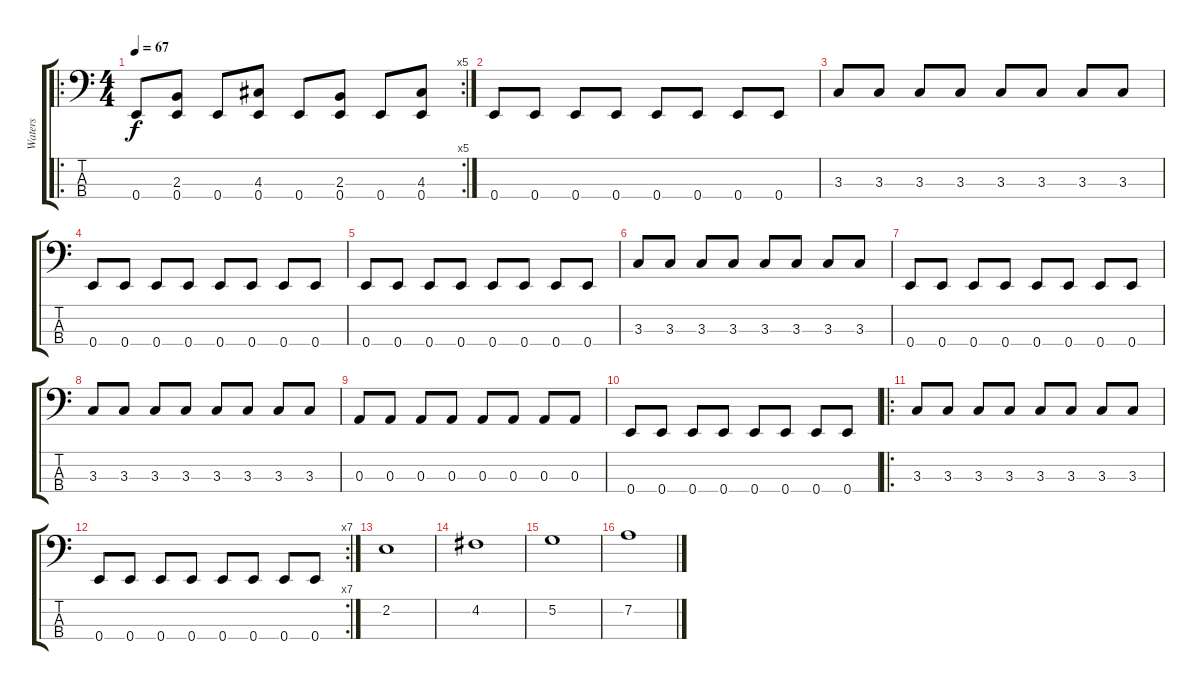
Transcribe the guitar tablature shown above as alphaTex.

\track ("Waters" "Waters") {instrument electricbasspick}
\staff {score tabs}
\tuning (G2 D2 A1 E1) {hide}
\ro
\rc 5
\ts (4 4)
\tempo 67
\clef f4
\ks c
0.4.8{dy f instrument electricbasspick} (2.3 0.4).8 0.4.8 (4.3 0.4).8 0.4.8 (2.3 0.4).8 0.4.8 (4.3 0.4).8 |
0.4.8 0.4.8 0.4.8 0.4.8 0.4.8 0.4.8 0.4.8 0.4.8 |
3.3.8 3.3.8 3.3.8 3.3.8 3.3.8 3.3.8 3.3.8 3.3.8 |
0.4.8 0.4.8 0.4.8 0.4.8 0.4.8 0.4.8 0.4.8 0.4.8 |
0.4.8 0.4.8 0.4.8 0.4.8 0.4.8 0.4.8 0.4.8 0.4.8 |
3.3.8 3.3.8 3.3.8 3.3.8 3.3.8 3.3.8 3.3.8 3.3.8 |
0.4.8 0.4.8 0.4.8 0.4.8 0.4.8 0.4.8 0.4.8 0.4.8 |
3.3.8 3.3.8 3.3.8 3.3.8 3.3.8 3.3.8 3.3.8 3.3.8 |
0.3.8 0.3.8 0.3.8 0.3.8 0.3.8 0.3.8 0.3.8 0.3.8 |
0.4.8 0.4.8 0.4.8 0.4.8 0.4.8 0.4.8 0.4.8 0.4.8 |
\ro
3.3.8 3.3.8 3.3.8 3.3.8 3.3.8 3.3.8 3.3.8 3.3.8 |
\rc 7
0.4.8 0.4.8 0.4.8 0.4.8 0.4.8 0.4.8 0.4.8 0.4.8 |
2.2.1 |
4.2.1 |
5.2.1 |
7.2.1
